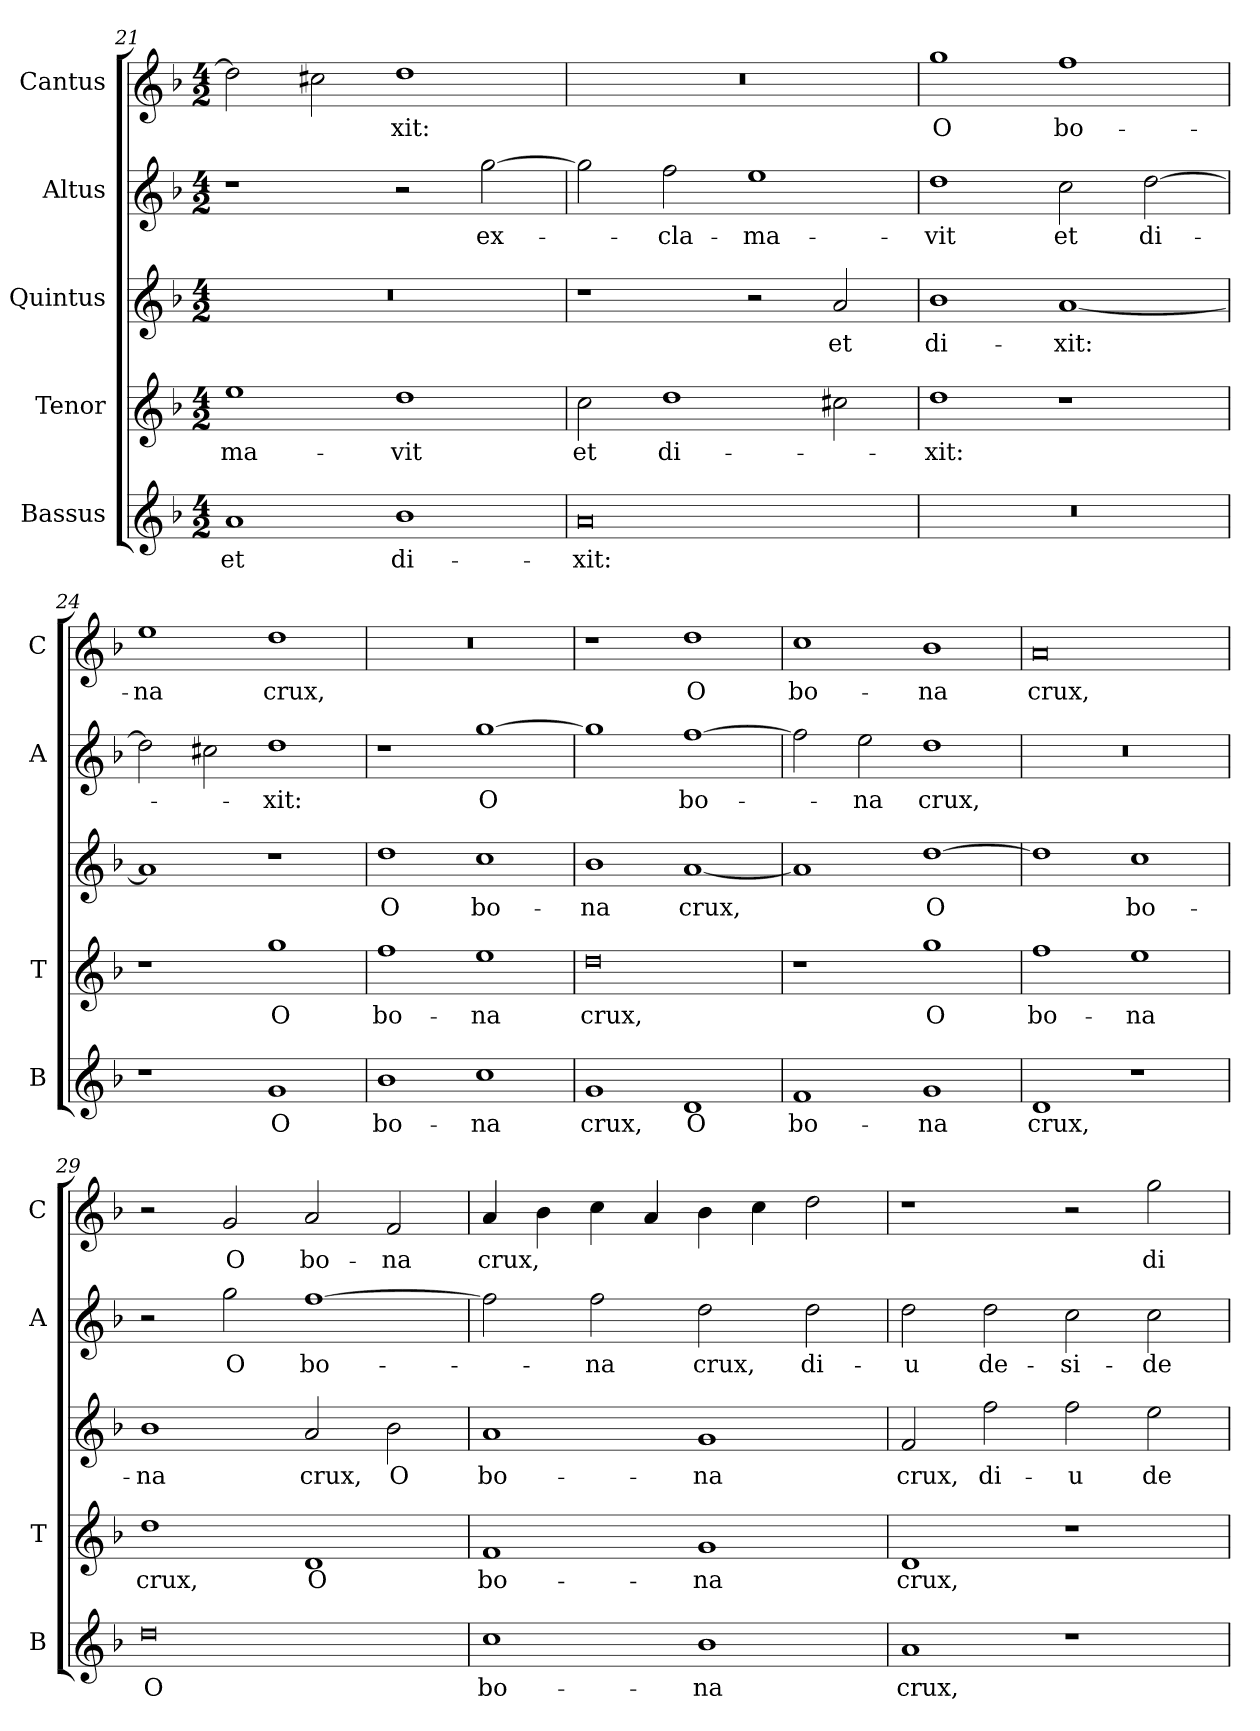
**kern	**text	**kern	**text	**kern	**text	**kern	**text	**kern	**text
*part5	*part5	*part4	*part4	*part3	*part3	*part2	*part2	*part1	*part1
*staff5	*staff5	*staff4	*staff4	*staff3	*staff3	*staff2	*staff2	*staff1	*staff1
*I"Bassus	*	*I"Tenor	*	*I"Quintus	*	*I"Altus	*	*I"Cantus	*
*I'B	*	*I'T	*	*	*	*I'A	*	*I'C	*
*clefG2	*	*clefG2	*	*clefG2	*	*clefG2	*	*clefG2	*
*k[b-]	*	*k[b-]	*	*k[b-]	*	*k[b-]	*	*k[b-]	*
*F:	*	*F:	*	*F:	*	*F:	*	*F:	*
*M4/2	*	*M4/2	*	*M4/2	*	*M4/2	*	*M4/2	*
=21	=21	=21	=21	=21	=21	=21	=21	=21	=21
!	!LO:LY:b	!	!LO:LY:b	!	!	!	!	!	!
1a	et	1ee	-ma-	0r	.	1r	.	2dd\]	.
.	.	.	.	.	.	.	.	2cc#X\	.
!	!LO:LY:b	!	!LO:LY:b	!	!	!	!	!	!LO:LY:b
1b-	di-	1dd	-vit	.	.	2r	.	1dd	-xit:
!	!	!	!	!	!	!	!LO:LY:b	!	!
.	.	.	.	.	.	[2gg\	ex-	.	.
=22	=22	=22	=22	=22	=22	=22	=22	=22	=22
!	!LO:LY:b	!	!LO:LY:b	!	!	!	!	!	!
0a	-xit:	2cc\	et	1r	.	2gg\]	.	0r	.
!	!	!	!LO:LY:b	!	!	!	!LO:LY:b	!	!
.	.	1dd	di-	.	.	2ff\	-cla-	.	.
!	!	!	!	!	!	!	!LO:LY:b	!	!
.	.	.	.	2r	.	1ee	-ma-	.	.
!	!	!	!	!	!LO:LY:b	!	!	!	!
.	.	2cc#X\	.	2a/	et	.	.	.	.
=23	=23	=23	=23	=23	=23	=23	=23	=23	=23
!	!	!	!LO:LY:b	!	!LO:LY:b	!	!LO:LY:b	!	!LO:LY:b
0r	.	1dd	-xit:	1b-	di-	1dd	-vit	1gg	O
!	!	!	!	!	!LO:LY:b	!	!LO:LY:b	!	!LO:LY:b
.	.	1r	.	[1a	-xit:	2cc\	et	1ff	bo-
!	!	!	!	!	!	!	!LO:LY:b	!	!
.	.	.	.	.	.	[2dd\	di-	.	.
!!LO:LB:g=z
=24	=24	=24	=24	=24	=24	=24	=24	=24	=24
!	!	!	!	!	!	!	!	!	!LO:LY:b
1r	.	1r	.	1a]	.	2dd\]	.	1ee	-na
.	.	.	.	.	.	2cc#X\	.	.	.
!	!LO:LY:b	!	!LO:LY:b	!	!	!	!LO:LY:b	!	!LO:LY:b
1g	O	1gg	O	1r	.	1dd	-xit:	1dd	crux,
=25	=25	=25	=25	=25	=25	=25	=25	=25	=25
!	!LO:LY:b	!	!LO:LY:b	!	!LO:LY:b	!	!	!	!
1b-	bo-	1ff	bo-	1dd	O	1r	.	0r	.
!	!LO:LY:b	!	!LO:LY:b	!	!LO:LY:b	!	!LO:LY:b	!	!
1cc	-na	1ee	-na	1cc	bo-	[1gg	O	.	.
=26	=26	=26	=26	=26	=26	=26	=26	=26	=26
!	!LO:LY:b	!	!LO:LY:b	!	!LO:LY:b	!	!	!	!
1g	crux,	0dd	crux,	1b-	-na	1gg]	.	1r	.
!	!LO:LY:b	!	!	!	!LO:LY:b	!	!LO:LY:b	!	!LO:LY:b
1d	O	.	.	[1a	crux,	[1ff	bo-	1dd	O
=27	=27	=27	=27	=27	=27	=27	=27	=27	=27
!	!LO:LY:b	!	!	!	!	!	!	!	!LO:LY:b
1f	bo-	1r	.	1a]	.	2ff\]	.	1cc	bo-
!	!	!	!	!	!	!	!LO:LY:b	!	!
.	.	.	.	.	.	2ee\	-na	.	.
!	!LO:LY:b	!	!LO:LY:b	!	!LO:LY:b	!	!LO:LY:b	!	!LO:LY:b
1g	-na	1gg	O	[1dd	O	1dd	crux,	1b-	-na
=28	=28	=28	=28	=28	=28	=28	=28	=28	=28
!	!LO:LY:b	!	!LO:LY:b	!	!	!	!	!	!LO:LY:b
1d	crux,	1ff	bo-	1dd]	.	0r	.	0a	crux,
!	!	!	!LO:LY:b	!	!LO:LY:b	!	!	!	!
1r	.	1ee	-na	1cc	bo-	.	.	.	.
=29	=29	=29	=29	=29	=29	=29	=29	=29	=29
!	!LO:LY:b	!	!LO:LY:b	!	!LO:LY:b	!	!	!	!
0dd	O	1dd	crux,	1b-	-na	2r	.	2r	.
!	!	!	!	!	!	!	!LO:LY:b	!	!LO:LY:b
.	.	.	.	.	.	2gg\	O	2g/	O
!	!	!	!LO:LY:b	!	!LO:LY:b	!	!LO:LY:b	!	!LO:LY:b
.	.	1d	O	2a/	crux,	[1ff	bo-	2a/	bo-
!	!	!	!	!	!LO:LY:b	!	!	!	!LO:LY:b
.	.	.	.	2b-\	O	.	.	2f/	-na
!!LO:LB:g=z
=30	=30	=30	=30	=30	=30	=30	=30	=30	=30
!	!LO:LY:b	!	!LO:LY:b	!	!LO:LY:b	!	!	!	!LO:LY:b
1cc	bo-	1f	bo-	1a	bo-	2ff\]	.	4a/	crux,
.	.	.	.	.	.	.	.	4b-\	.
!	!	!	!	!	!	!	!LO:LY:b	!	!
.	.	.	.	.	.	2ff\	-na	4cc\	.
.	.	.	.	.	.	.	.	4a/	.
!	!LO:LY:b	!	!LO:LY:b	!	!LO:LY:b	!	!LO:LY:b	!	!
1b-	-na	1g	-na	1g	-na	2dd\	crux,	4b-\	.
.	.	.	.	.	.	.	.	4cc\	.
!	!	!	!	!	!	!	!LO:LY:b	!	!
.	.	.	.	.	.	2dd\	di-	2dd\	.
=31	=31	=31	=31	=31	=31	=31	=31	=31	=31
!	!LO:LY:b	!	!LO:LY:b	!	!LO:LY:b	!	!LO:LY:b	!	!
1a	crux,	1d	crux,	2f/	crux,	2dd\	-u	1r	.
!	!	!	!	!	!LO:LY:b	!	!LO:LY:b	!	!
.	.	.	.	2ff\	di-	2dd\	de-	.	.
!	!	!	!	!	!LO:LY:b	!	!LO:LY:b	!	!
1r	.	1r	.	2ff\	-u	2cc\	-si-	2r	.
!	!	!	!	!	!LO:LY:b	!	!LO:LY:b	!	!LO:LY:b
.	.	.	.	2ee\	de-	2cc\	-de-	2gg\	di-
=	=	=	=	=	=	=	=	=	=
*-	*-	*-	*-	*-	*-	*-	*-	*-	*-
